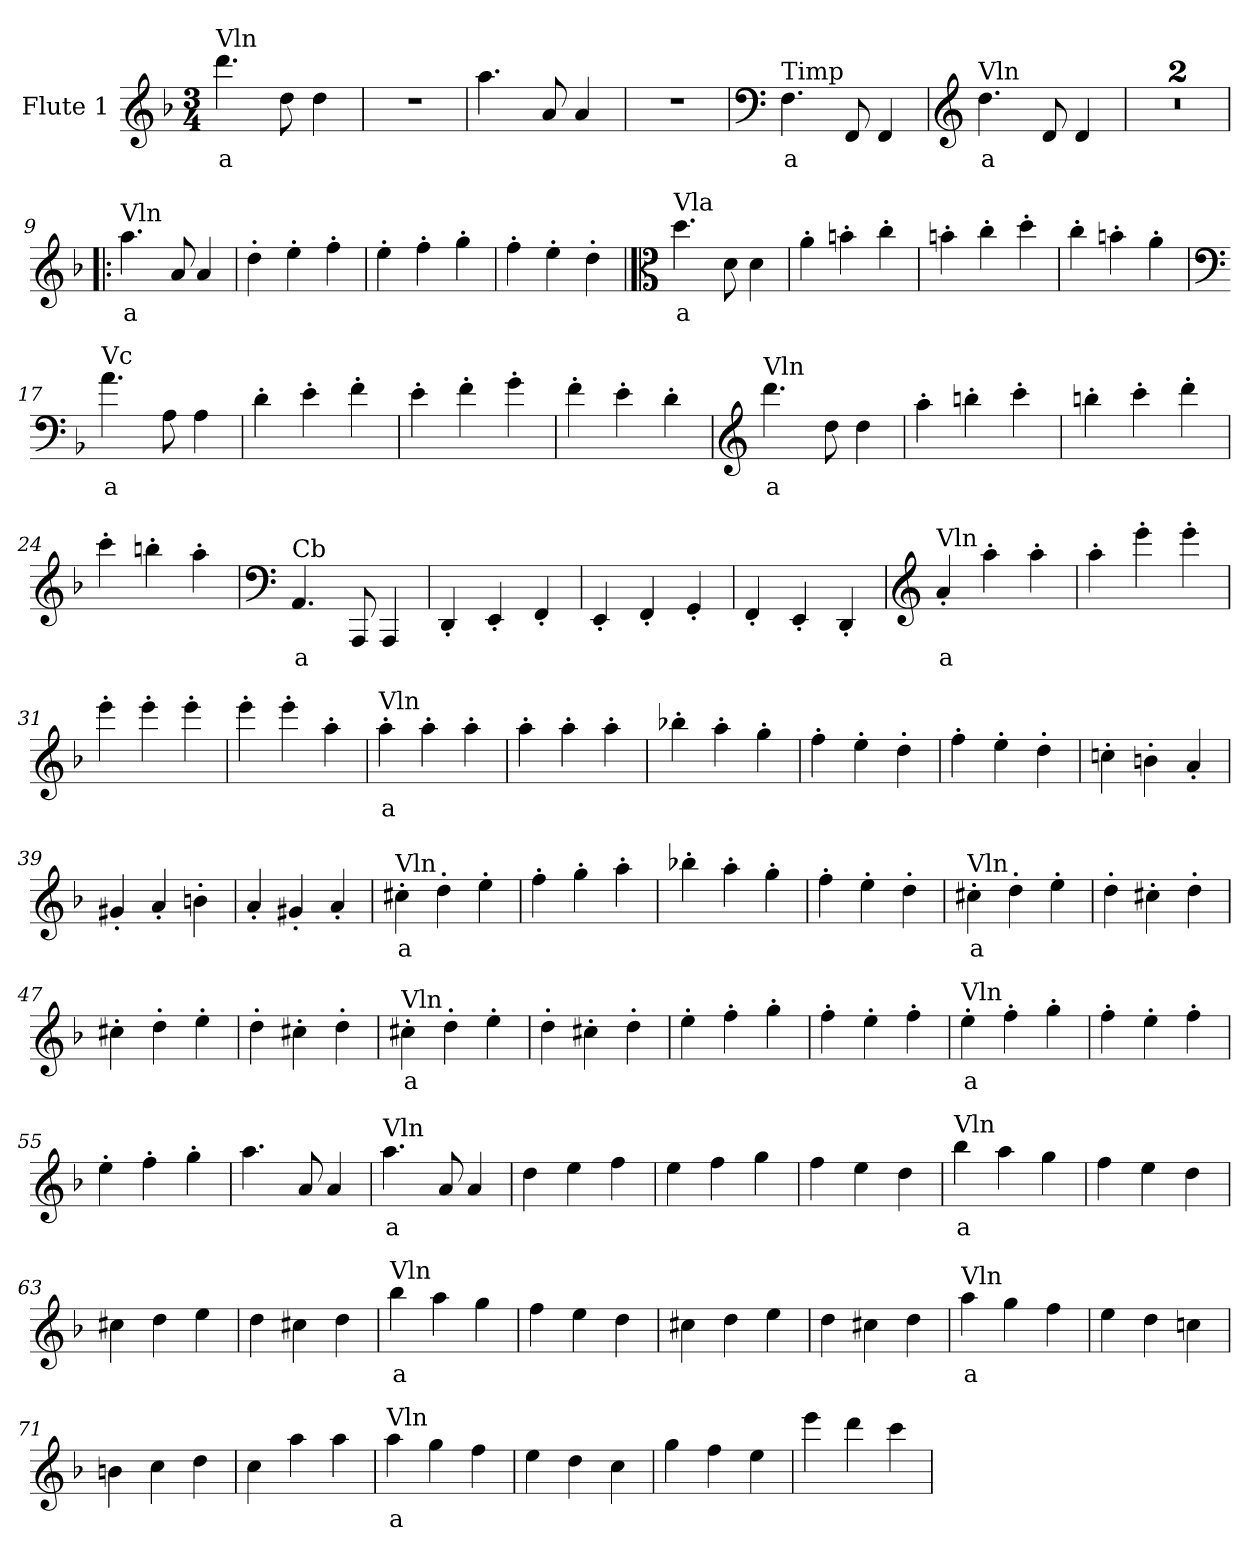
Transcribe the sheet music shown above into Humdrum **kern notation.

**kern	**text
*part1	*part1
*staff1	*staff1
*I"Flute 1	*
*I'Fl 1	*
*clefG2	*
*k[b-]	*
*M3/4	*
=1	=1
*MM348	*
!LO:TX:a:t=Vln	!
!	!LO:LY:b:color=#FF0000
4.ddd	a
8dd	.
4dd	.
=2	=2
2.r	.
=3	=3
4.aa	.
8a	.
4a	.
=4	=4
2.r	.
=5	=5
*clefF4	*
!LO:TX:a:t=Timp	!
!	!LO:LY:b:color=#FF0000
4.F	a
8FF	.
4FF	.
=6	=6
*clefG2	*
!LO:TX:a:t=Vln	!
!	!LO:LY:b:color=#FF0000
4.dd	a
8d	.
4d	.
=7	=7
2.r	.
=8	=8
2.r	.
=9!|:	=9!|:
!LO:TX:a:t=Vln	!
!	!LO:LY:b:color=#FF0000
4.aa	a
8a	.
4a	.
=10	=10
4dd'	.
4ee'	.
4ff'	.
=11	=11
4ee'	.
4ff'	.
4gg'	.
=12	=12
4ff'	.
4ee'	.
4dd'	.
=13	=13
*clefC3	*
!LO:TX:a:t=Vla	!
!	!LO:LY:b:color=#FF0000
4.dd	a
8d	.
4d	.
=14	=14
4a'	.
4bn'	.
4cc'	.
=15	=15
4bn'	.
4cc'	.
4dd'	.
!!LO:PB:g=z
=16	=16
4cc'	.
4bn'	.
4a'	.
=17	=17
*clefF4	*
!LO:TX:a:t=Vc	!
!	!LO:LY:b:color=#FF0000
4.a	a
8A	.
4A	.
=18	=18
4d'	.
4e'	.
4f'	.
=19	=19
4e'	.
4f'	.
4g'	.
=20	=20
4f'	.
4e'	.
4d'	.
=21	=21
*clefG2	*
!LO:TX:a:t=Vln	!
!	!LO:LY:b:color=#FF0000
4.ddd	a
8dd	.
4dd	.
=22	=22
4aa'	.
4bbn'	.
4ccc'	.
=23	=23
4bbn'	.
4ccc'	.
4ddd'	.
=24	=24
4ccc'	.
4bbn'	.
4aa'	.
=25	=25
*clefF4	*
!LO:TX:a:t=Cb	!
!	!LO:LY:b:color=#FF0000
4.AA	a
8AAA	.
4AAA	.
=26	=26
4DD'	.
4EE'	.
4FF'	.
=27	=27
4EE'	.
4FF'	.
4GG'	.
=28	=28
4FF'	.
4EE'	.
4DD'	.
=29	=29
*clefG2	*
!LO:TX:a:t=Vln	!
!	!LO:LY:b:color=#FF0000
4a'	a
4aa'	.
4aa'	.
!!LO:PB:g=z
=30	=30
4aa'	.
4eee'	.
4eee'	.
=31	=31
4eee'	.
4eee'	.
4eee'	.
=32	=32
4eee'	.
4eee'	.
4aa'	.
=33	=33
!LO:TX:a:t=Vln	!
!	!LO:LY:b:color=#FF0000
4aa'	a
4aa'	.
4aa'	.
=34	=34
4aa'	.
4aa'	.
4aa'	.
=35	=35
4bb-X'	.
4aa'	.
4gg'	.
=36	=36
4ff'	.
4ee'	.
4dd'	.
=37	=37
4ff'	.
4ee'	.
4dd'	.
=38	=38
4ccn'	.
4bn'	.
4a'	.
=39	=39
4g#X'	.
4a'	.
4bn'	.
=40	=40
4a'	.
4g#X'	.
4a'	.
=41	=41
!LO:TX:a:t=Vln	!
!	!LO:LY:b:color=#FF0000
4cc#X'	a
4dd'	.
4ee'	.
=42	=42
4ff'	.
4gg'	.
4aa'	.
=43	=43
4bb-X'	.
4aa'	.
4gg'	.
!!LO:PB:g=z
=44	=44
4ff'	.
4ee'	.
4dd'	.
=45	=45
!LO:TX:a:t=Vln	!
!	!LO:LY:b:color=#FF0000
4cc#X'	a
4dd'	.
4ee'	.
=46	=46
4dd'	.
4cc#X'	.
4dd'	.
=47	=47
4cc#X'	.
4dd'	.
4ee'	.
=48	=48
4dd'	.
4cc#X'	.
4dd'	.
=49	=49
!LO:TX:a:t=Vln	!
!	!LO:LY:b:color=#FF0000
4cc#X'	a
4dd'	.
4ee'	.
=50	=50
4dd'	.
4cc#X'	.
4dd'	.
=51	=51
4ee'	.
4ff'	.
4gg'	.
=52	=52
4ff'	.
4ee'	.
4ff'	.
=53	=53
!LO:TX:a:t=Vln	!
!	!LO:LY:b:color=#FF0000
4ee'	a
4ff'	.
4gg'	.
=54	=54
4ff'	.
4ee'	.
4ff'	.
=55	=55
4ee'	.
4ff'	.
4gg'	.
=56	=56
4.aa	.
8a	.
4a	.
=57	=57
!LO:TX:a:t=Vln	!
!	!LO:LY:b:color=#FF0000
4.aa\	a
8a	.
4a	.
!!LO:PB:g=z
=58	=58
4dd	.
4ee	.
4ff	.
=59	=59
4ee	.
4ff	.
4gg	.
=60	=60
4ff	.
4ee	.
4dd	.
=61	=61
!LO:TX:a:t=Vln	!
!	!LO:LY:b:color=#FF0000
4bb-	a
4aa	.
4gg	.
=62	=62
4ff	.
4ee	.
4dd	.
=63	=63
4cc#X	.
4dd	.
4ee	.
=64	=64
4dd	.
4cc#X	.
4dd	.
=65	=65
!LO:TX:a:t=Vln	!
!	!LO:LY:b:color=#FF0000
4bb-	a
4aa	.
4gg	.
=66	=66
4ff	.
4ee	.
4dd	.
=67	=67
4cc#X	.
4dd	.
4ee	.
=68	=68
4dd	.
4cc#X	.
4dd	.
=69	=69
!LO:TX:a:t=Vln	!
!	!LO:LY:b:color=#FF0000
4aa	a
4gg	.
4ff	.
=70	=70
4ee	.
4dd	.
4ccn	.
!!LO:PB:g=z
=71	=71
4bn	.
4cc	.
4dd	.
=72	=72
4cc	.
4aa	.
4aa	.
=73	=73
!LO:TX:a:t=Vln	!
!	!LO:LY:b:color=#FF0000
4aa	a
4gg	.
4ff	.
=74	=74
4ee	.
4dd	.
4cc	.
=75	=75
4gg	.
4ff	.
4ee	.
=76	=76
4eee	.
4ddd	.
4ccc	.
=	=
*-	*-
